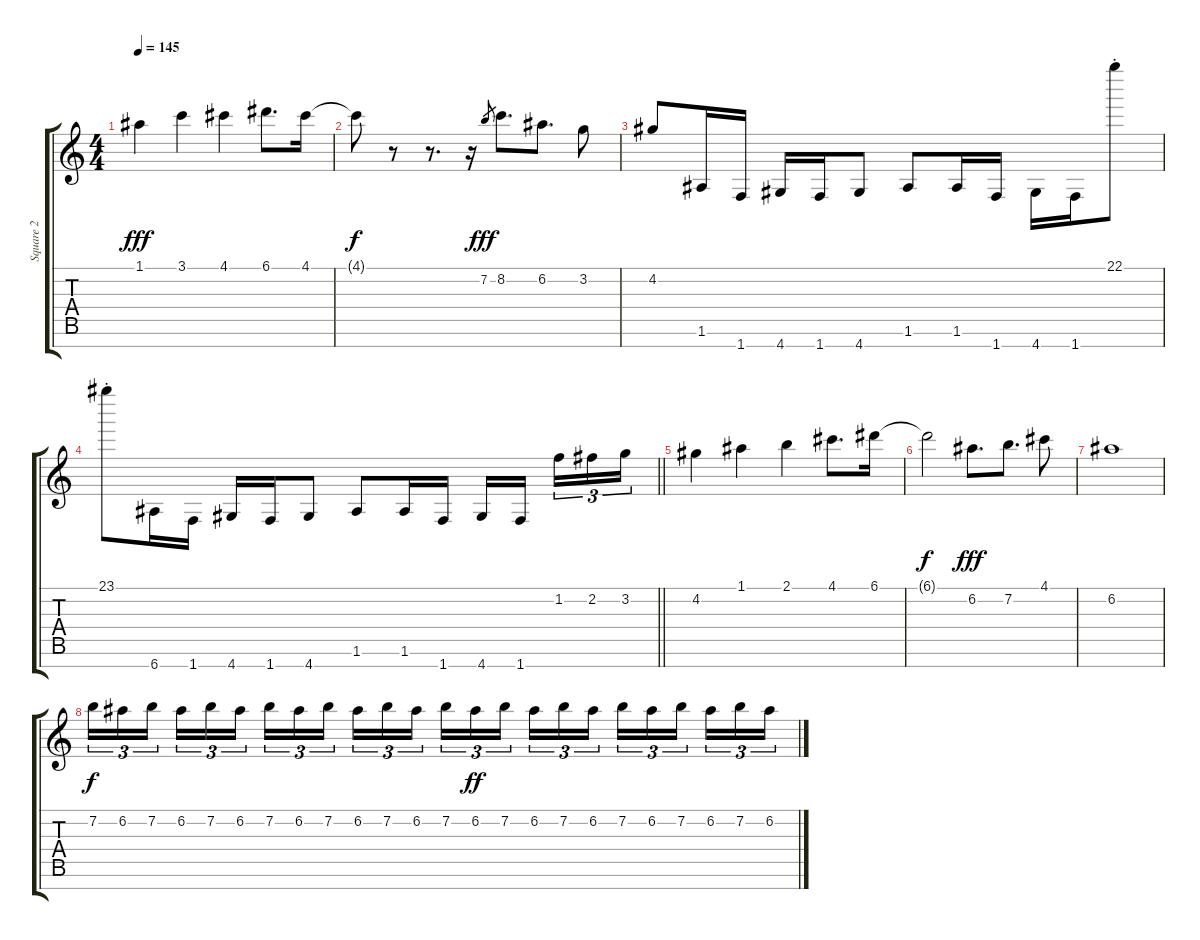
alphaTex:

\track ("Square 2" "Square 2") {instrument electricguitarjazz}
\staff {score tabs}
\tuning (A4 E4 B3 G3 D3 A2 E2) {hide}
\ts (4 4)
\tempo 145
\clef g2
\ks c
1.1.4{dy fff} 3.1.4 4.1.4 6.1.8{d} 4.1.16 |
4.1{t}.8{dy f} r.8 r.8{d} r.16 7.2.8{gr dy fff} 8.2.8{d} 6.2.8{d} 3.2.8 |
4.2.8 1.6.16 1.7.16 4.7.16 1.7.16 4.7.8 1.6.8 1.6.16 1.7.16 4.7.16 1.7.16 22.1{st}.8 |
\barLineRight lightlight
23.1{st}.8 6.7.16 1.7.16 4.7.16 1.7.16 4.7.8 1.6.8 1.6.16 1.7.16 4.7.16 1.7.16{beam splitsecondary} 1.2.16{tu (3 2)} 2.2.16{tu (3 2)} 3.2.16{tu (3 2)} |
4.2.4 1.1.4 2.1.4 4.1.8{d} 6.1.16 |
6.1{t}.2{dy f} 6.2.8{d dy fff} 7.2.8{d} 4.1.8 |
6.2.1 |
7.2.16{tu (3 2) dy f} 6.2.16{tu (3 2)} 7.2.16{tu (3 2) beam splitsecondary} 6.2.16{tu (3 2)} 7.2.16{tu (3 2)} 6.2.16{tu (3 2)} 7.2.16{tu (3 2)} 6.2.16{tu (3 2)} 7.2.16{tu (3 2) beam splitsecondary} 6.2.16{tu (3 2)} 7.2.16{tu (3 2)} 6.2.16{tu (3 2)} 7.2.16{tu (3 2)} 6.2.16{tu (3 2) dy ff} 7.2.16{tu (3 2) beam splitsecondary} 6.2.16{tu (3 2)} 7.2.16{tu (3 2)} 6.2.16{tu (3 2)} 7.2.16{tu (3 2)} 6.2.16{tu (3 2)} 7.2.16{tu (3 2) beam splitsecondary} 6.2.16{tu (3 2)} 7.2.16{tu (3 2)} 6.2.16{tu (3 2)}
